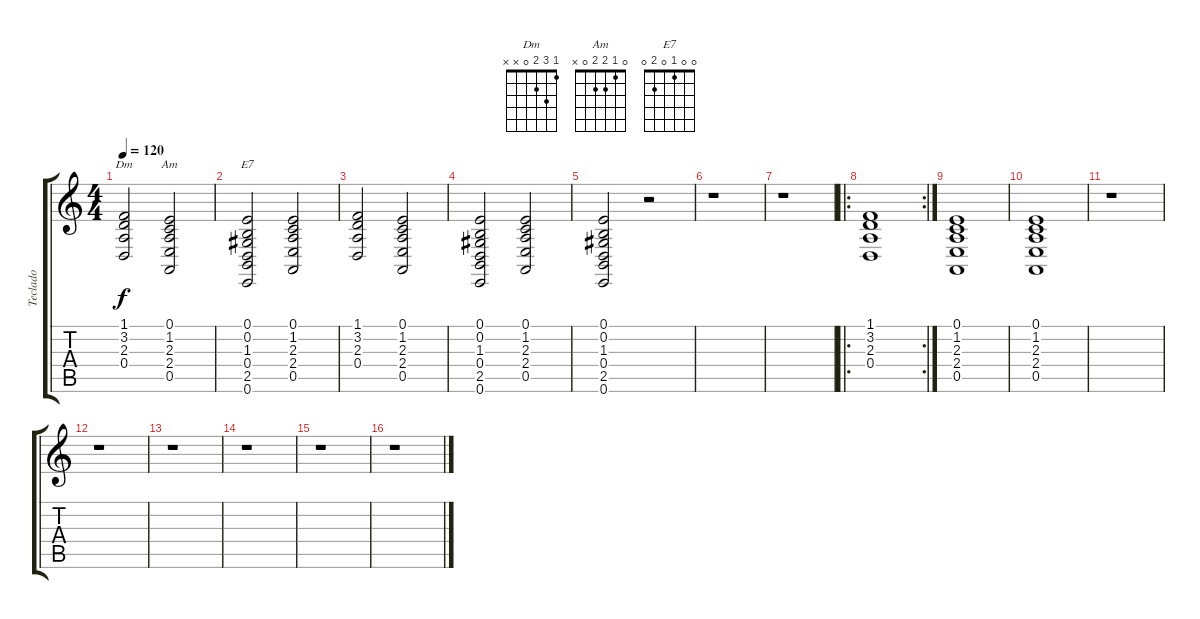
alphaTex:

\track ("Teclado" "Teclado") {instrument stringensemble1}
\staff {score tabs}
\tuning (E4 B3 G3 D3 A2 E2) {hide}
\chord ("Dm" 1 3 2 0 x x)
\chord ("Am" 0 1 2 2 0 x)
\chord ("E7" 0 0 1 0 2 0)
\ts (4 4)
\tempo 120
\clef g2
\ks c
(1.1 3.2 2.3 0.4).2{ch "Dm" dy f} (0.1 1.2 2.3 2.4 0.5).2{ch "Am"} |
(0.1 0.2 1.3 0.4 2.5 0.6).2{ch "E7"} (0.1 1.2 2.3 2.4 0.5).2 |
(1.1 3.2 2.3 0.4).2 (0.1 1.2 2.3 2.4 0.5).2 |
(0.1 0.2 1.3 0.4 2.5 0.6).2 (0.1 1.2 2.3 2.4 0.5).2 |
(0.1 0.2 1.3 0.4 2.5 0.6).2 r.2 |
r.1 |
r.1 |
\ro
\rc 2
(1.1 3.2 2.3 0.4).1 |
(0.1 1.2 2.3 2.4 0.5).1 |
(0.1 1.2 2.3 2.4 0.5).1 |
r.1 |
r.1 |
r.1 |
r.1 |
r.1 |
r.1
